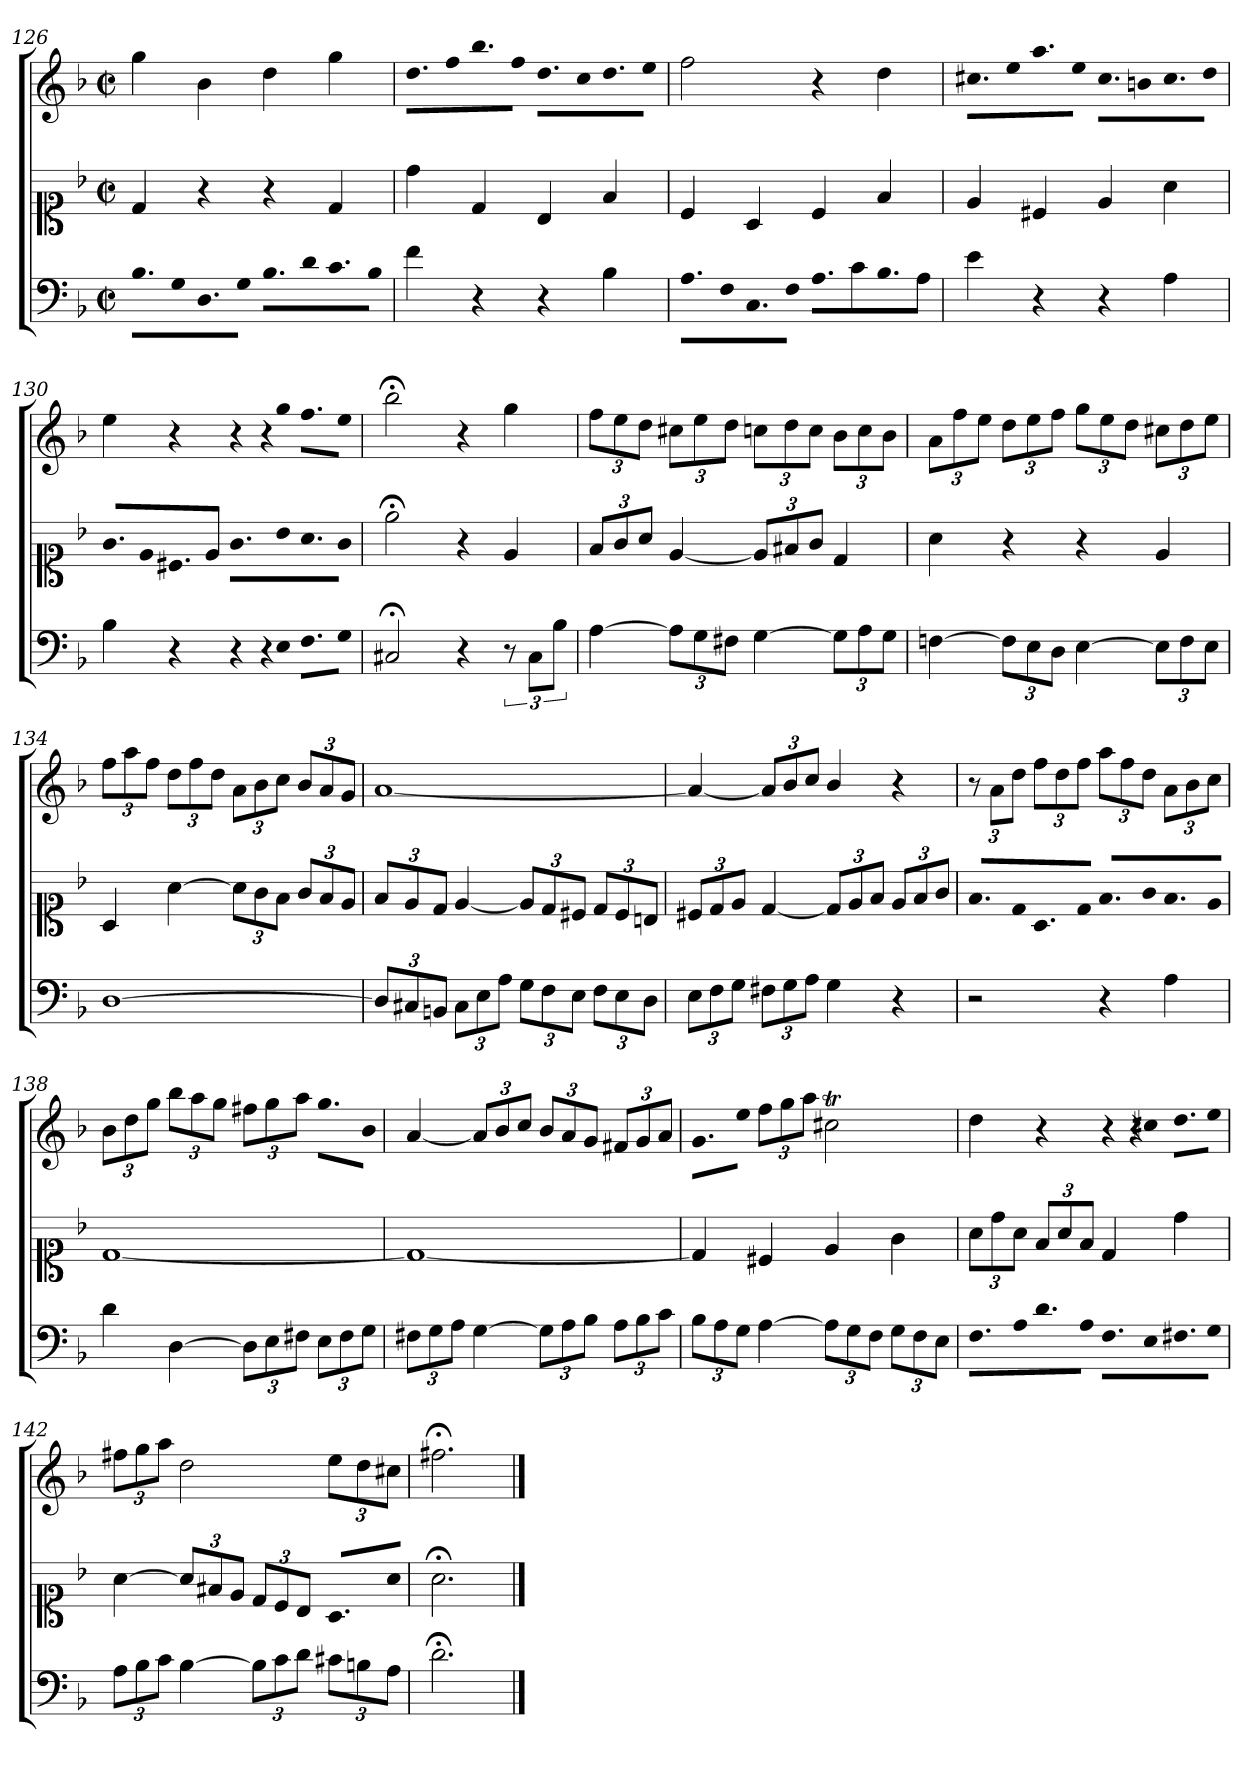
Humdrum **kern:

**kern	**kern	**kern
*part1	*part1	*part1
*staff3	*staff2	*staff1
*clefF4	*clefC1	*clefG2
*k[b-]	*k[b-]	*k[b-]
*F:	*F:	*F:
*M2/2	*M2/2	*M2/2
*met(c|)	*met(c|)	*met(c|)
*Xtuplet	*	*
=126	=126	=126
!LO:N:vis=8.	!	!
6B-L	4d	4gg
!LO:N:vis=16	!	!
12GK	.	.
!LO:N:vis=8.	!	!
6D	4r	4b-
!LO:N:vis=16	!	!
12GJk	.	.
!LO:N:vis=8.	!	!
6B-L	4r	4dd
!LO:N:vis=16	!	!
12dK	.	.
!LO:N:vis=8.	!	!
6c	4d	4gg
!LO:N:vis=16	!	!
12B-Jk	.	.
=127	=127	=127
*	*	*Xtuplet
!	!	!LO:N:vis=8.
4f	4dd	6ddL
!	!	!LO:N:vis=16
.	.	12ffK
!	!	!LO:N:vis=8.
4r	4d	6bb-
!	!	!LO:N:vis=16
.	.	12ffJk
!	!	!LO:N:vis=8.
4r	4B-	6ddL
!	!	!LO:N:vis=16
.	.	12ccK
!	!	!LO:N:vis=8.
4B-	4f	6dd
!	!	!LO:N:vis=16
.	.	12eeJk
=128	=128	=128
!LO:N:vis=8.	!	!
6AL	4c	2ff
!LO:N:vis=16	!	!
12FK	.	.
!LO:N:vis=8.	!	!
6C	4A	.
!LO:N:vis=16	!	!
12FJk	.	.
!LO:N:vis=8.	!	!
6AL	4c	4r
12c	.	.
!LO:N:vis=8.	!	!
6B-	4f	4dd
12AJ	.	.
=129	=129	=129
!	!	!LO:N:vis=8.
4e	4e	6cc#XL
!	!	!LO:N:vis=16
.	.	12eeK
!	!	!LO:N:vis=8.
4r	4c#X	6aa
!	!	!LO:N:vis=16
.	.	12eeJk
!	!	!LO:N:vis=8.
4r	4e	6cc#L
!	!	!LO:N:vis=16
.	.	12bnK
!	!	!LO:N:vis=8.
4A	4a	6cc#
!	!	!LO:N:vis=16
.	.	12ddJk
=130	=130	=130
*	*Xtuplet	*
!	!LO:N:vis=8.	!
4B-	6gL	4ee
!	!LO:N:vis=16	!
.	12eK	.
!	!LO:N:vis=8.	!
4r	6c#X	4r
.	12eJ	.
!LO:N:vis=8	!LO:N:vis=8.	!LO:N:vis=8
12.r	6gL	12.r
!LO:N:vis=16	!	!LO:N:vis=16
24r	.	24r
!LO:N:vis=16	!LO:N:vis=16	!LO:N:vis=16
12E	12b-K	12gg
!LO:N:vis=8.	!LO:N:vis=8.	!LO:N:vis=8.
6FL	6a	6ffL
!LO:N:vis=16	!LO:N:vis=16	!LO:N:vis=16
12GJk	12gJk	12eeJk
=131	=131	=131
2C#X;<	2ee;<	2bb-;<
4r	4r	4r
*tuplet	*	*
12r	4e	4gg
12C#L	.	.
12B-J	.	.
=132	=132	=132
*	*tuplet	*
*	*Xbrackettup	*tuplet
*	*	*Xbrackettup
[4A	12f/L	12ffL
.	12g/	12ee
.	12a/J	12ddJ
12AL]	[4e	12cc#XL
12G	.	12ee
12F#XJ	.	12ddJ
[4G	12eL]	12ccnL
.	12f#X	12dd
.	12gJ	12ccJ
12GL]	4d	12b-L
12A	.	12cc
12GJ	.	12b-J
=133	=133	=133
[4Fn	4a	12aL
.	.	12ff
.	.	12eeJ
12FL]	4r	12ddL
12E	.	12ee
12DJ	.	12ffJ
[4E	4r	12ggL
.	.	12ee
.	.	12ddJ
12EL]	4e	12cc#XL
12F	.	12dd
12EJ	.	12eeJ
=134	=134	=134
[1D	4A	12ffL
.	.	12aa
.	.	12ffJ
.	[4a	12ddL
.	.	12ff
.	.	12ddJ
.	12aL]	12aL
.	12g	12b-
.	12fJ	12ccJ
.	12gL	12b-L
.	12f	12a
.	12eJ	12gJ
=135	=135	=135
12DL]	12fL	[1a
12C#X	12e	.
12BBnJ	12dJ	.
12C#L	[4e	.
12E	.	.
12AJ	.	.
12GL	12eL]	.
12F	12d	.
12EJ	12c#XJ	.
12FL	12dL	.
12E	12c#	.
12DJ	12BnJ	.
=136	=136	=136
12EL	12c#XL	4a_
12F	12d	.
12GJ	12eJ	.
12F#XL	[4d	12a/L]
12G	.	12b-/
12AJ	.	12cc/J
4G	12dL]	4b-/
.	12e	.
.	12fJ	.
4r	12eL	4r
.	12f	.
.	12gJ	.
=137	=137	=137
*	*Xtuplet	*
!	!LO:N:vis=8.	!
2r	6fL	12r
.	.	12aL
!	!LO:N:vis=16	!
.	12dK	12ddJ
!	!LO:N:vis=8.	!
.	6A	12ffL
.	.	12dd
!	!LO:N:vis=16	!
.	12dJk	12ffJ
!	!LO:N:vis=8.	!
4r	6fL	12aaL
.	.	12ff
!	!LO:N:vis=16	!
.	12gK	12ddJ
!	!LO:N:vis=8.	!
4A	6f	12aL
.	.	12b-
!	!LO:N:vis=16	!
.	12eJk	12ccJ
=138	=138	=138
4d	[1d	12b-L
.	.	12dd
.	.	12ggJ
[4D	.	12bb-L
.	.	12aa
.	.	12ggJ
12DL]	.	12ff#XL
12E	.	12gg
12F#XJ	.	12aaJ
*	*	*Xtuplet
!	!	!LO:N:vis=8.
12EL	.	6ggL
12F#	.	.
!	!	!LO:N:vis=16
12GJ	.	12b-Jk
=139	=139	=139
12F#XL	1d_	[4a
12G	.	.
12AJ	.	.
*	*	*tuplet
[4G	.	12a/L]
.	.	12b-/
.	.	12cc/J
12GL]	.	12b-L
12A	.	12a
12B-J	.	12gJ
12AL	.	12f#XL
12B-	.	12g
12cJ	.	12aJ
=140	=140	=140
*	*	*Xtuplet
!	!	!LO:N:vis=8.
12B-L	4d]	6gL
12A	.	.
!	!	!LO:N:vis=16
12GJ	.	12eeJk
*	*	*tuplet
[4A	4c#X	12ffL
.	.	12gg
.	.	12aaJ
12AL]	4e	2cc#Xt
12G	.	.
12FJ	.	.
12GL	4g	.
12F	.	.
12EJ	.	.
=141	=141	=141
*Xtuplet	*	*
!LO:N:vis=8.	!	!
*	*tuplet	*
6FL	12aL	4dd
.	12dd	.
!LO:N:vis=16	!	!
12AK	12aJ	.
!LO:N:vis=8.	!	!
6d	12f/L	4r
.	12a/	.
!LO:N:vis=16	!	!
12AJk	12f/J	.
!LO:N:vis=8.	!	!
*	*	*Xtuplet
!	!	!LO:N:vis=8
6FL	4d	12.r
!	!	!LO:N:vis=16
.	.	24r
!LO:N:vis=16	!	!LO:N:vis=16
12EK	.	12cc#X
!LO:N:vis=8.	!	!LO:N:vis=8.
6F#X	4dd	6ddL
!LO:N:vis=16	!	!LO:N:vis=16
12GJk	.	12eeJk
=142	=142	=142
*tuplet	*	*tuplet
12AL	[4a	12ff#XL
12B-	.	12gg
12cJ	.	12aaJ
[4B-	12aL]	2dd
.	12f#X	.
.	12eJ	.
12B-L]	12dL	.
12c	12c	.
12dJ	12B-J	.
*	*Xtuplet	*
!	!LO:N:vis=8.	!
12c#XL	6AL	12eeL
12Bn	.	12dd
!	!LO:N:vis=16	!
12AJ	12aJk	12cc#XJ
=143	=143	=143
2.d;<	2.a;<	2.ff#X;<
==	==	==
*-	*-	*-
